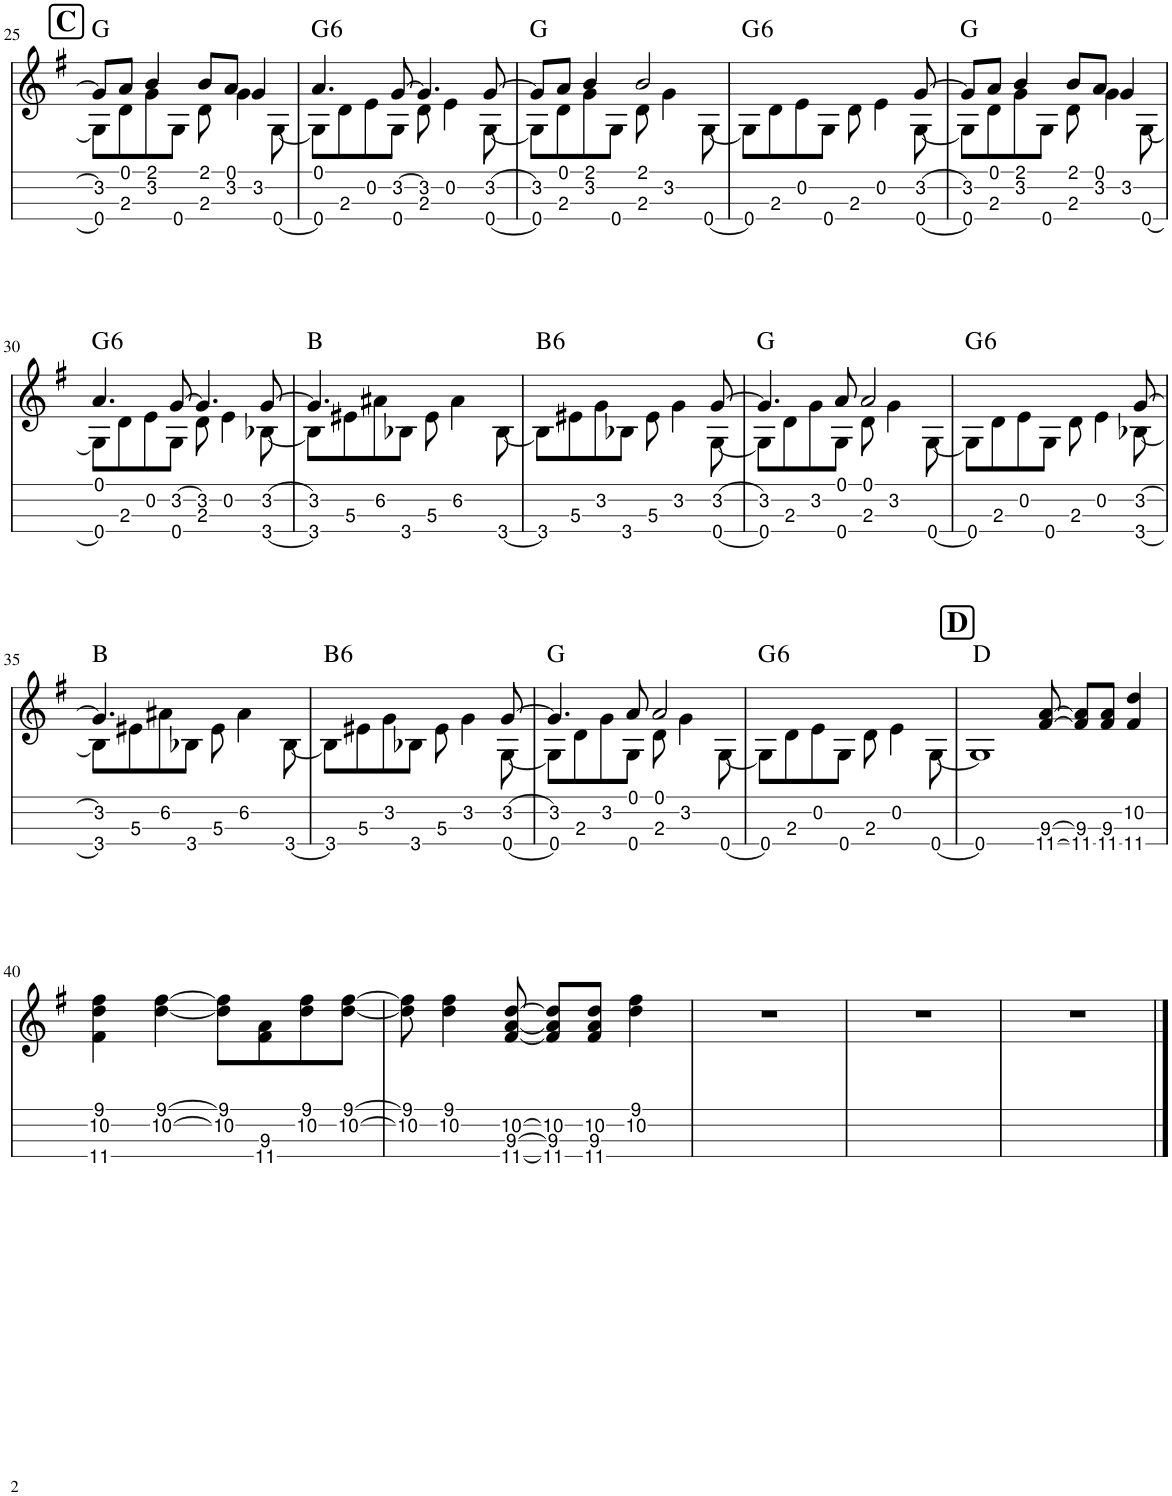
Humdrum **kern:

**kern	**kern	**harte
*part1	*part1	*part1
*staff2	*staff1	*
*I"Ukulele (Low G)	*	*
*I'Uk.	*	*
!!LO:PB:g=z
*	*clefG2	*
*k[f#]	*k[f#]	*
*M4/4	*M4/4	*
!!LO:REH:place=s1:a:B:cj:fs=14:t=C
=25	=25	=25
*^	*^	*
8gL]	8GL]	8g/L]	8G\L]	G:maj
8aJ	8dJ	8a/J	8d\	.
4b	8gL	4b/	8g\	.
.	8GJ	.	8G\J	.
8bL	8d	8b/L	8d\	.
8aJ	4g	8a/J	4g\	.
4g	.	4g/	.	.
.	[8G	.	[8G\	.
=26	=26	=26	=26	=26
!	!	!	!	!LO:H:kt=6
4.a	8GL]	4.a/	8G\L]	G:maj6
.	8dJ	.	8d\	.
.	8eL	.	8e\	.
[8g	8GJ	[8g/	8G\J	.
4.g]	8d	4.g/]	8d\	.
.	4e	.	4e\	.
[8g	[8G	[8g/	[8G\	.
=27	=27	=27	=27	=27
8gL]	8GL]	8g/L]	8G\L]	G:maj
8aJ	8dJ	8a/J	8d\	.
4b	8gL	4b/	8g\	.
.	8GJ	.	8G\J	.
2b	8d	2b/	8d\	.
.	4g	.	4g\	.
.	[8G	.	[8G\	.
=28	=28	=28	=28	=28
!	!	!	!	!LO:H:kt=6
2..r	8GL]	2..ryy	8G\L]	G:maj6
.	8dJ	.	8d\	.
.	8eL	.	8e\	.
.	8GJ	.	8G\J	.
.	8d	.	8d\	.
.	4e	.	4e\	.
[8g	[8G	[8g/	[8G\	.
=29	=29	=29	=29	=29
8gL]	8GL]	8g/L]	8G\L]	G:maj
8aJ	8dJ	8a/J	8d\	.
4b	8gL	4b/	8g\	.
.	8GJ	.	8G\J	.
8bL	8d	8b/L	8d\	.
8aJ	4g	8a/J	4g\	.
4g	.	4g/	.	.
.	[8G	.	[8G\	.
!!LO:LB:g=z	!!
=30	=30	=30	=30	=30
!	!	!	!	!LO:H:kt=6
4.a	8GL]	4.a/	8G\L]	G:maj6
.	8dJ	.	8d\	.
.	8eL	.	8e\	.
[8g	8GJ	[8g/	8G\J	.
4.g]	8d	4.g/]	8d\	.
.	4e	.	4e\	.
[8g	[8B-X	[8g/	[8B-X\	.
=31	=31	=31	=31	=31
4.g]	8B-L]	4.g/]	8B-\L]	B:maj
.	8e#XJ	.	8e#X\	.
.	8a#XL	.	8a#X\	.
8r	8B-XJ	8ryy	8B-X\J	.
8r	8e#	8ryy	8e#\	.
8r	4a#X	8ryy	4a#\	.
4r	.	4ryy	.	.
.	[8B-	.	[8B-\	.
=32	=32	=32	=32	=32
!	!	!	!	!LO:H:kt=6
2..r	8B-L]	2..ryy	8B-\L]	B:maj6
.	8e#XJ	.	8e#X\	.
.	8gL	.	8g\	.
.	8B-XJ	.	8B-X\J	.
.	8e#	.	8e#\	.
.	4g	.	4g\	.
[8g	[8G	[8g/	[8G\	.
=33	=33	=33	=33	=33
4.g]	8GL]	4.g/]	8G\L]	G:maj
.	8dJ	.	8d\	.
.	8gL	.	8g\	.
8a	8GJ	8a/	8G\J	.
2a	8d	2a/	8d\	.
.	4g	.	4g\	.
.	[8G	.	[8G\	.
=34	=34	=34	=34	=34
!	!	!	!	!LO:H:kt=6
2..r	8GL]	2..ryy	8G\L]	G:maj6
.	8dJ	.	8d\	.
.	8eL	.	8e\	.
.	8GJ	.	8G\J	.
.	8d	.	8d\	.
.	4e	.	4e\	.
[8g	[8B-	[8g/	[8B-X\	.
!!LO:LB:g=z	!!
=35	=35	=35	=35	=35
4.g]	8B-L]	4.g/]	8B-\L]	B:maj
.	8e#XJ	.	8e#X\	.
.	8a#XL	.	8a#X\	.
8r	8B-XJ	8ryy	8B-X\J	.
8r	8e#	8ryy	8e#\	.
8r	4a#X	8ryy	4a#\	.
4r	.	4ryy	.	.
.	[8B-	.	[8B-\	.
=36	=36	=36	=36	=36
!	!	!	!	!LO:H:kt=6
2..r	8B-L]	2..ryy	8B-\L]	B:maj6
.	8e#XJ	.	8e#X\	.
.	8gL	.	8g\	.
.	8B-XJ	.	8B-X\J	.
.	8e#	.	8e#\	.
.	4g	.	4g\	.
[8g	[8G	[8g/	[8G\	.
=37	=37	=37	=37	=37
4.g]	8GL]	4.g/]	8G\L]	G:maj
.	8dJ	.	8d\	.
.	8gL	.	8g\	.
8a	8GJ	8a/	8G\J	.
2a	8d	2a/	8d\	.
.	4g	.	4g\	.
.	[8G	.	[8G\	.
=38	=38	=38	=38	=38
!	!	!	!	!LO:H:kt=6
1r	8GL]	1ryy	8G\L]	G:maj6
.	8dJ	.	8d\	.
.	8eL	.	8e\	.
.	8GJ	.	8G\J	.
.	8d	.	8d\	.
.	4e	.	4e\	.
.	[8G	.	[8G\	.
!!LO:REH:place=s1:a:B:cj:fs=14:t=D	!!
=39	=39	=39	=39	=39
4r	1G]	4ryy	1G]	D:maj
8r	.	8ryy	.	.
[8f# [8a	.	[8f#/ [8a/	.	.
8f#]\ 8a]\L	.	8f#/] 8a/]L	.	.
8f#\ 8a\J	.	8f#/ 8a/J	.	.
4f# 4dd	.	4f#/ 4dd/	.	.
!!LO:LB:g=z	!!
=40	=40	=40	=40	=40
4f# 4dd 4ff#	1r	4f#\ 4dd\ 4ff#\	1ryy	.
[4dd [4ff#	.	[4dd\ [4ff#\	.	.
8dd]\ 8ff#]\L	.	8dd\] 8ff#\]L	.	.
8f#\ 8a\J	.	8f#\ 8a\	.	.
8dd\ 8ff#\L	.	8dd\ 8ff#\	.	.
[8dd\ [8ff#\J	.	[8dd\ [8ff#\J	.	.
*v	*v	*	*	*
*	*v	*v	*
=41	=41	=41
8dd] 8ff#]	8dd\] 8ff#\]	.
4dd 4ff#	4dd\ 4ff#\	.
[8f# [8a [8dd	[8f#/ [8a/ [8dd/	.
8f#]\ 8a]\ 8dd]\L	8f#/] 8a/] 8dd/]L	.
8f#\ 8a\ 8dd\J	8f#/ 8a/ 8dd/J	.
4dd 4ff#	4dd\ 4ff#\	.
=42	=42	=42
1r	1r	.
=43	=43	=43
1r	1r	.
=44	=44	=44
1r	1r	.
==	==	==
*-	*-	*-
